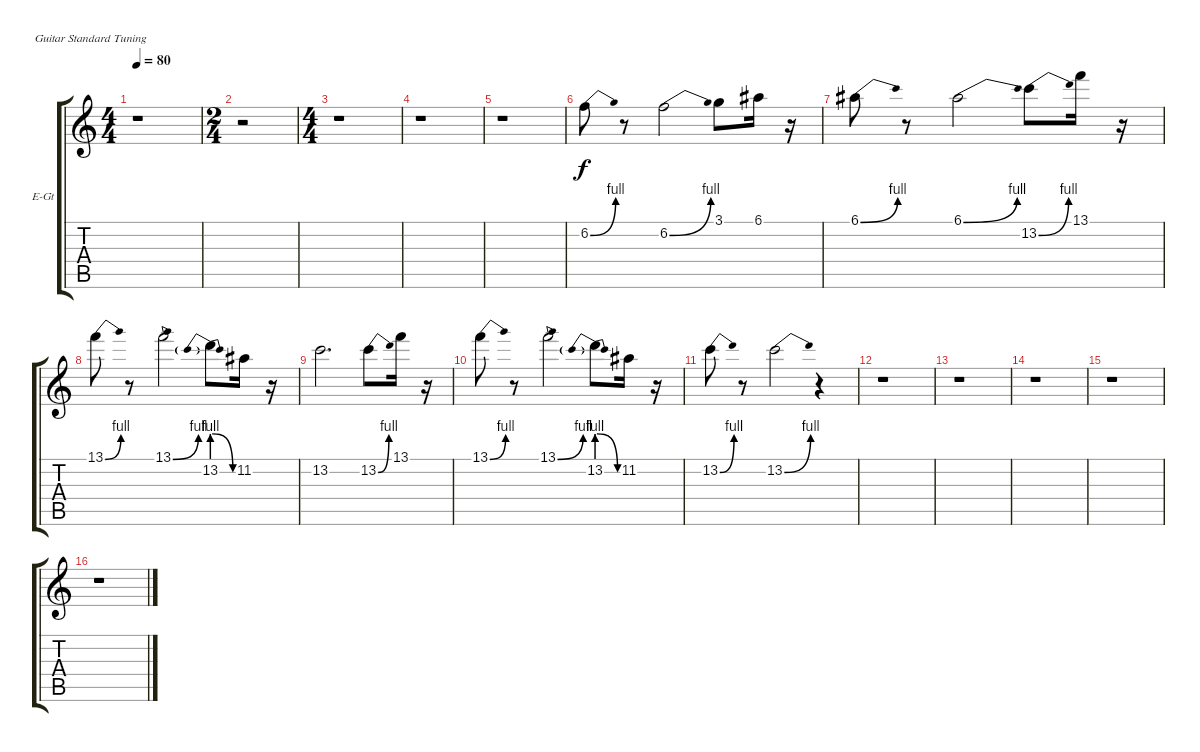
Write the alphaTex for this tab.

\bracketExtendMode groupsimilarinstruments
\firstSystemTrackNameOrientation horizontal
\otherSystemsTrackNameOrientation horizontal
\track ("Blackmore solo 3" "E-Gt") {mute instrument electricguitarjazz}
\staff {score tabs}
\tuning (E4 B3 G3 D3 A2 E2)
\ts (4 4)
\tempo 80
\clef g2
\ks c
r.1{dy f} |
\ts (2 4)
r.2 |
\ts (4 4)
r.1 |
r.1 |
r.1 |
6.2{be (bend 0 0 60 4)}.8 r.8 6.2{be (bend 0 0 60 4)}.2 3.1.8 6.1.16 r.16 |
6.1{be (bend 0 0 60 4)}.8 r.8 6.1{be (bend 0 0 60 4)}.2 13.2{be (bend 0 0 60 4)}.8 13.1.16 r.16 |
13.1{be (bend 0 0 60 4)}.8 r.8 13.1{be (bend 0 0 60 4)}.2 13.2{be (prebendrelease 0 4 60 0)}.8 11.2.16 r.16 |
13.2.2{d} 13.2{be (bend 0 0 60 4)}.8 13.1.16 r.16 |
13.1{be (bend 0 0 60 4)}.8 r.8 13.1{be (bend 0 0 60 4)}.2 13.2{be (prebendrelease 0 4 60 0)}.8 11.2.16 r.16 |
13.2{be (bend 0 0 60 4)}.8 r.8 13.2{be (bend 0 0 60 4)}.2 r.4 |
r.1 |
r.1 |
r.1 |
r.1 |
r.1
